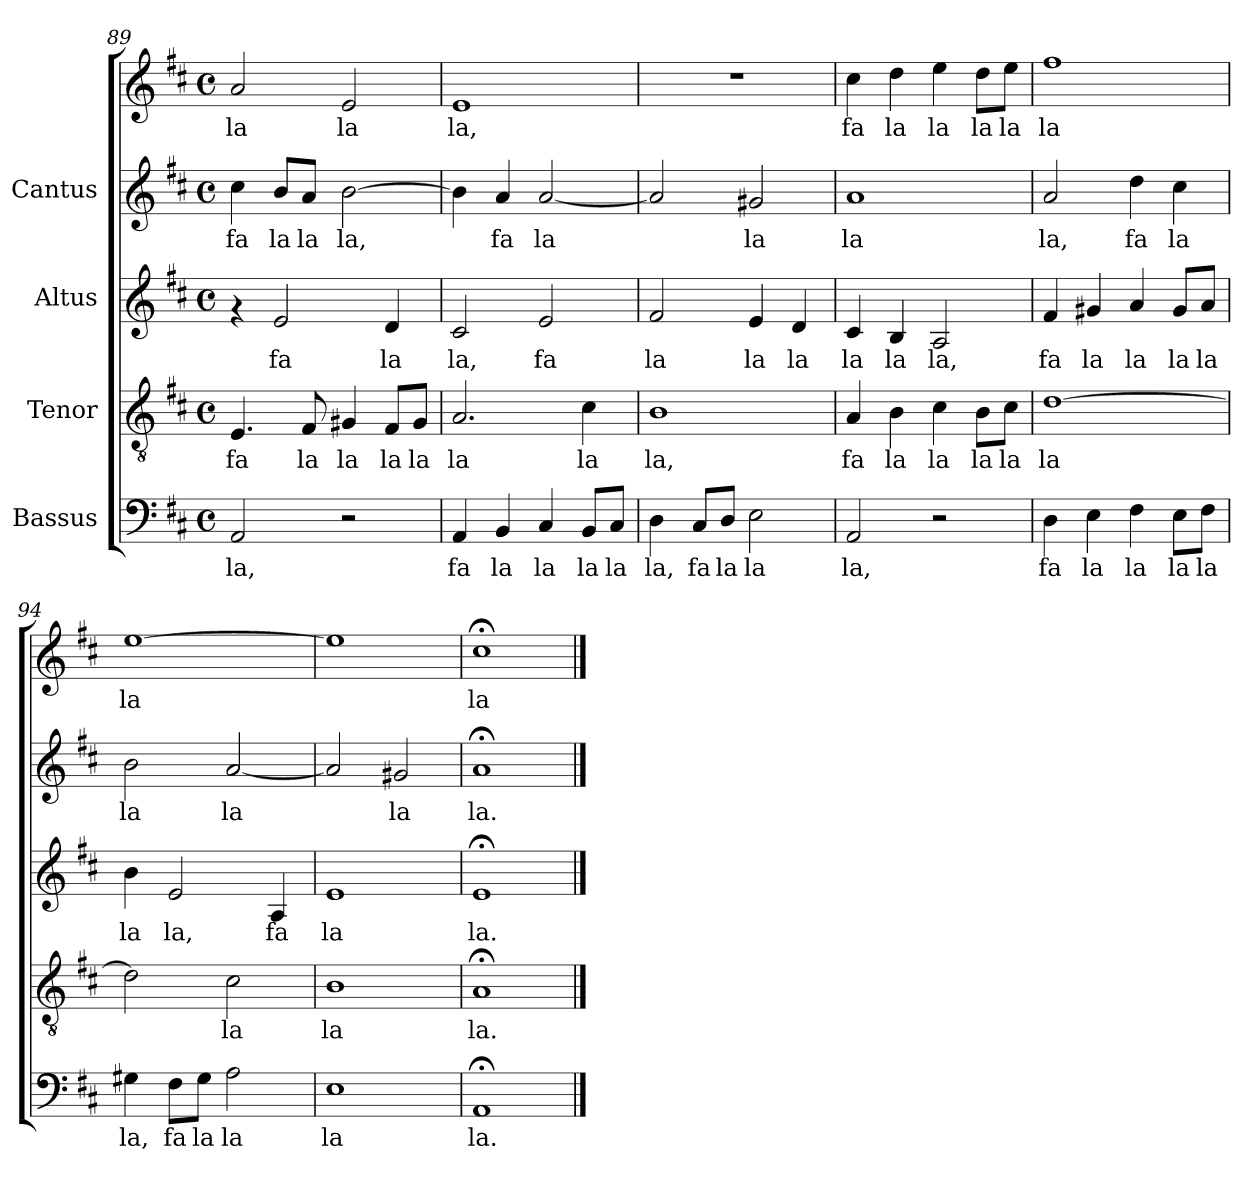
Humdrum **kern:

**kern	**text	**kern	**text	**kern	**text	**kern	**text	**kern	**text
*part4	*part4	*part3	*part3	*part2	*part2	*part1	*part1	*part1	*part1
*staff5	*staff5	*staff4	*staff4	*staff3	*staff3	*staff2	*staff2	*staff1	*staff1
*I"Bassus	*	*I"Tenor	*	*I"Altus	*	*I"Cantus	*	*	*
*clefF4	*	*clefGv2	*	*clefG2	*	*clefG2	*	*clefG2	*
*k[f#c#]	*	*k[f#c#]	*	*k[f#c#]	*	*k[f#c#]	*	*k[f#c#]	*
*D:	*	*D:	*	*D:	*	*D:	*	*D:	*
*M4/4	*	*M4/4	*	*M4/4	*	*M4/4	*	*M4/4	*
*met(c)	*	*met(c)	*	*met(c)	*	*met(c)	*	*met(c)	*
=89	=89	=89	=89	=89	=89	=89	=89	=89	=89
!	!LO:LY:b:cj	!	!LO:LY:b:cj	!	!	!	!LO:LY:b:cj	!	!LO:LY:b:cj
2AA/	la,	4.E/	fa	4rf	.	4cc#\	fa	2a/	la
!	!	!	!	!	!LO:LY:b:cj	!	!LO:LY:b:cj	!	!
.	.	.	.	2e/	fa	8b/L	la	.	.
!	!	!	!LO:LY:b:cj	!	!	!	!LO:LY:b:cj	!	!
.	.	8F#/	la	.	.	8a/J	la	.	.
!	!	!	!LO:LY:b:cj	!	!	!	!LO:LY:b:cj	!	!LO:LY:b:cj
2r	.	4G#X/	la	.	.	[>2b\	la,	2e/	la
!	!	!	!LO:LY:b:cj	!	!LO:LY:b:cj	!	!	!	!
.	.	8F#/L	la	4d/	la	.	.	.	.
!	!	!	!LO:LY:b:cj	!	!	!	!	!	!
.	.	8G#/J	la	.	.	.	.	.	.
!!LO:PB:g=z
=90	=90	=90	=90	=90	=90	=90	=90	=90	=90
!	!LO:LY:b:cj	!	!LO:LY:b:cj	!	!LO:LY:b:cj	!	!LO:LY:b:cj	!	!LO:LY:b:cj
4AA/	fa	2.A/	la	2c#/	la,	4b\]	.	1e	la,
!	!LO:LY:b:cj	!	!	!	!	!	!LO:LY:b:cj	!	!
4BB/	la	.	.	.	.	4a/	fa	.	.
!	!LO:LY:b:cj	!	!	!	!LO:LY:b:cj	!	!LO:LY:b:cj	!	!
4C#/	la	.	.	2e/	fa	[<2a/	la	.	.
!	!LO:LY:b:cj	!	!LO:LY:b:cj	!	!	!	!	!	!
8BB/L	la	4c#\	la	.	.	.	.	.	.
!	!LO:LY:b:cj	!	!	!	!	!	!	!	!
8C#/J	la	.	.	.	.	.	.	.	.
=91	=91	=91	=91	=91	=91	=91	=91	=91	=91
!	!LO:LY:b:cj	!	!LO:LY:b:cj	!	!LO:LY:b:cj	!	!LO:LY:b:cj	!	!
4D\	la,	1B	la,	2f#/	la	2a/]	.	1r	.
!	!LO:LY:b:cj	!	!	!	!	!	!	!	!
8C#/L	fa	.	.	.	.	.	.	.	.
!	!LO:LY:b:cj	!	!	!	!	!	!	!	!
8D/J	la	.	.	.	.	.	.	.	.
!	!LO:LY:b:cj	!	!	!	!LO:LY:b:cj	!	!LO:LY:b:cj	!	!
2E\	la	.	.	4e/	la	2g#X/	la	.	.
!	!	!	!	!	!LO:LY:b:cj	!	!	!	!
.	.	.	.	4d/	la	.	.	.	.
=92	=92	=92	=92	=92	=92	=92	=92	=92	=92
!	!LO:LY:b:cj	!	!LO:LY:b:cj	!	!LO:LY:b:cj	!	!LO:LY:b:cj	!	!LO:LY:b:cj
2AA/	la,	4A/	fa	4c#/	la	1a	la	4cc#\	fa
!	!	!	!LO:LY:b:cj	!	!LO:LY:b:cj	!	!	!	!LO:LY:b:cj
.	.	4B\	la	4B/	la	.	.	4dd\	la
!	!	!	!LO:LY:b:cj	!	!LO:LY:b:cj	!	!	!	!LO:LY:b:cj
2r	.	4c#\	la	2A/	la,	.	.	4ee\	la
!	!	!	!LO:LY:b:cj	!	!	!	!	!	!LO:LY:b:cj
.	.	8B\L	la	.	.	.	.	8dd\L	la
!	!	!	!LO:LY:b:cj	!	!	!	!	!	!LO:LY:b:cj
.	.	8c#\J	la	.	.	.	.	8ee\J	la
=93	=93	=93	=93	=93	=93	=93	=93	=93	=93
!	!LO:LY:b:cj	!	!LO:LY:b:cj	!	!LO:LY:b:cj	!	!LO:LY:b:cj	!	!LO:LY:b:cj
4D\	fa	[>1d	la	4f#/	fa	2a/	la,	1ff#	la
!	!LO:LY:b:cj	!	!	!	!LO:LY:b:cj	!	!	!	!
4E\	la	.	.	4g#X/	la	.	.	.	.
!	!LO:LY:b:cj	!	!	!	!LO:LY:b:cj	!	!LO:LY:b:cj	!	!
4F#\	la	.	.	4a/	la	4dd\	fa	.	.
!	!LO:LY:b:cj	!	!	!	!LO:LY:b:cj	!	!LO:LY:b:cj	!	!
8E\L	la	.	.	8g#/L	la	4cc#\	la	.	.
!	!LO:LY:b:cj	!	!	!	!LO:LY:b:cj	!	!	!	!
8F#\J	la	.	.	8a/J	la	.	.	.	.
!!LO:LB:g=z
=94	=94	=94	=94	=94	=94	=94	=94	=94	=94
!	!LO:LY:b:cj	!	!LO:LY:b:cj	!	!LO:LY:b:cj	!	!LO:LY:b:cj	!	!LO:LY:b:cj
4G#X\	la,	2d\]	.	4b\	la	2b\	la	[>1ee	la
!	!LO:LY:b:cj	!	!	!	!LO:LY:b:cj	!	!	!	!
8F#\L	fa	.	.	2e/	la,	.	.	.	.
!	!LO:LY:b:cj	!	!	!	!	!	!	!	!
8G#\J	la	.	.	.	.	.	.	.	.
!	!LO:LY:b:cj	!	!LO:LY:b:cj	!	!	!	!LO:LY:b:cj	!	!
2A\	la	2c#\	la	.	.	[<2a/	la	.	.
!	!	!	!	!	!LO:LY:b:cj	!	!	!	!
.	.	.	.	4A/	fa	.	.	.	.
=95	=95	=95	=95	=95	=95	=95	=95	=95	=95
!	!LO:LY:b:cj	!	!LO:LY:b:cj	!	!LO:LY:b:cj	!	!LO:LY:b:cj	!	!
1E	la	1B	la	1e	la	2a/]	.	1ee]	.
!	!	!	!	!	!	!	!LO:LY:b:cj	!	!
.	.	.	.	.	.	2g#X/	la	.	.
=96	=96	=96	=96	=96	=96	=96	=96	=96	=96
!	!LO:LY:b:cj	!	!LO:LY:b:cj	!	!LO:LY:b:cj	!	!LO:LY:b:cj	!	!LO:LY:b:cj
1AA;<	la.	1A;<	la.	1e;<	la.	1a;<	la.	1cc#;<	la
==	==	==	==	==	==	==	==	==	==
*-	*-	*-	*-	*-	*-	*-	*-	*-	*-
